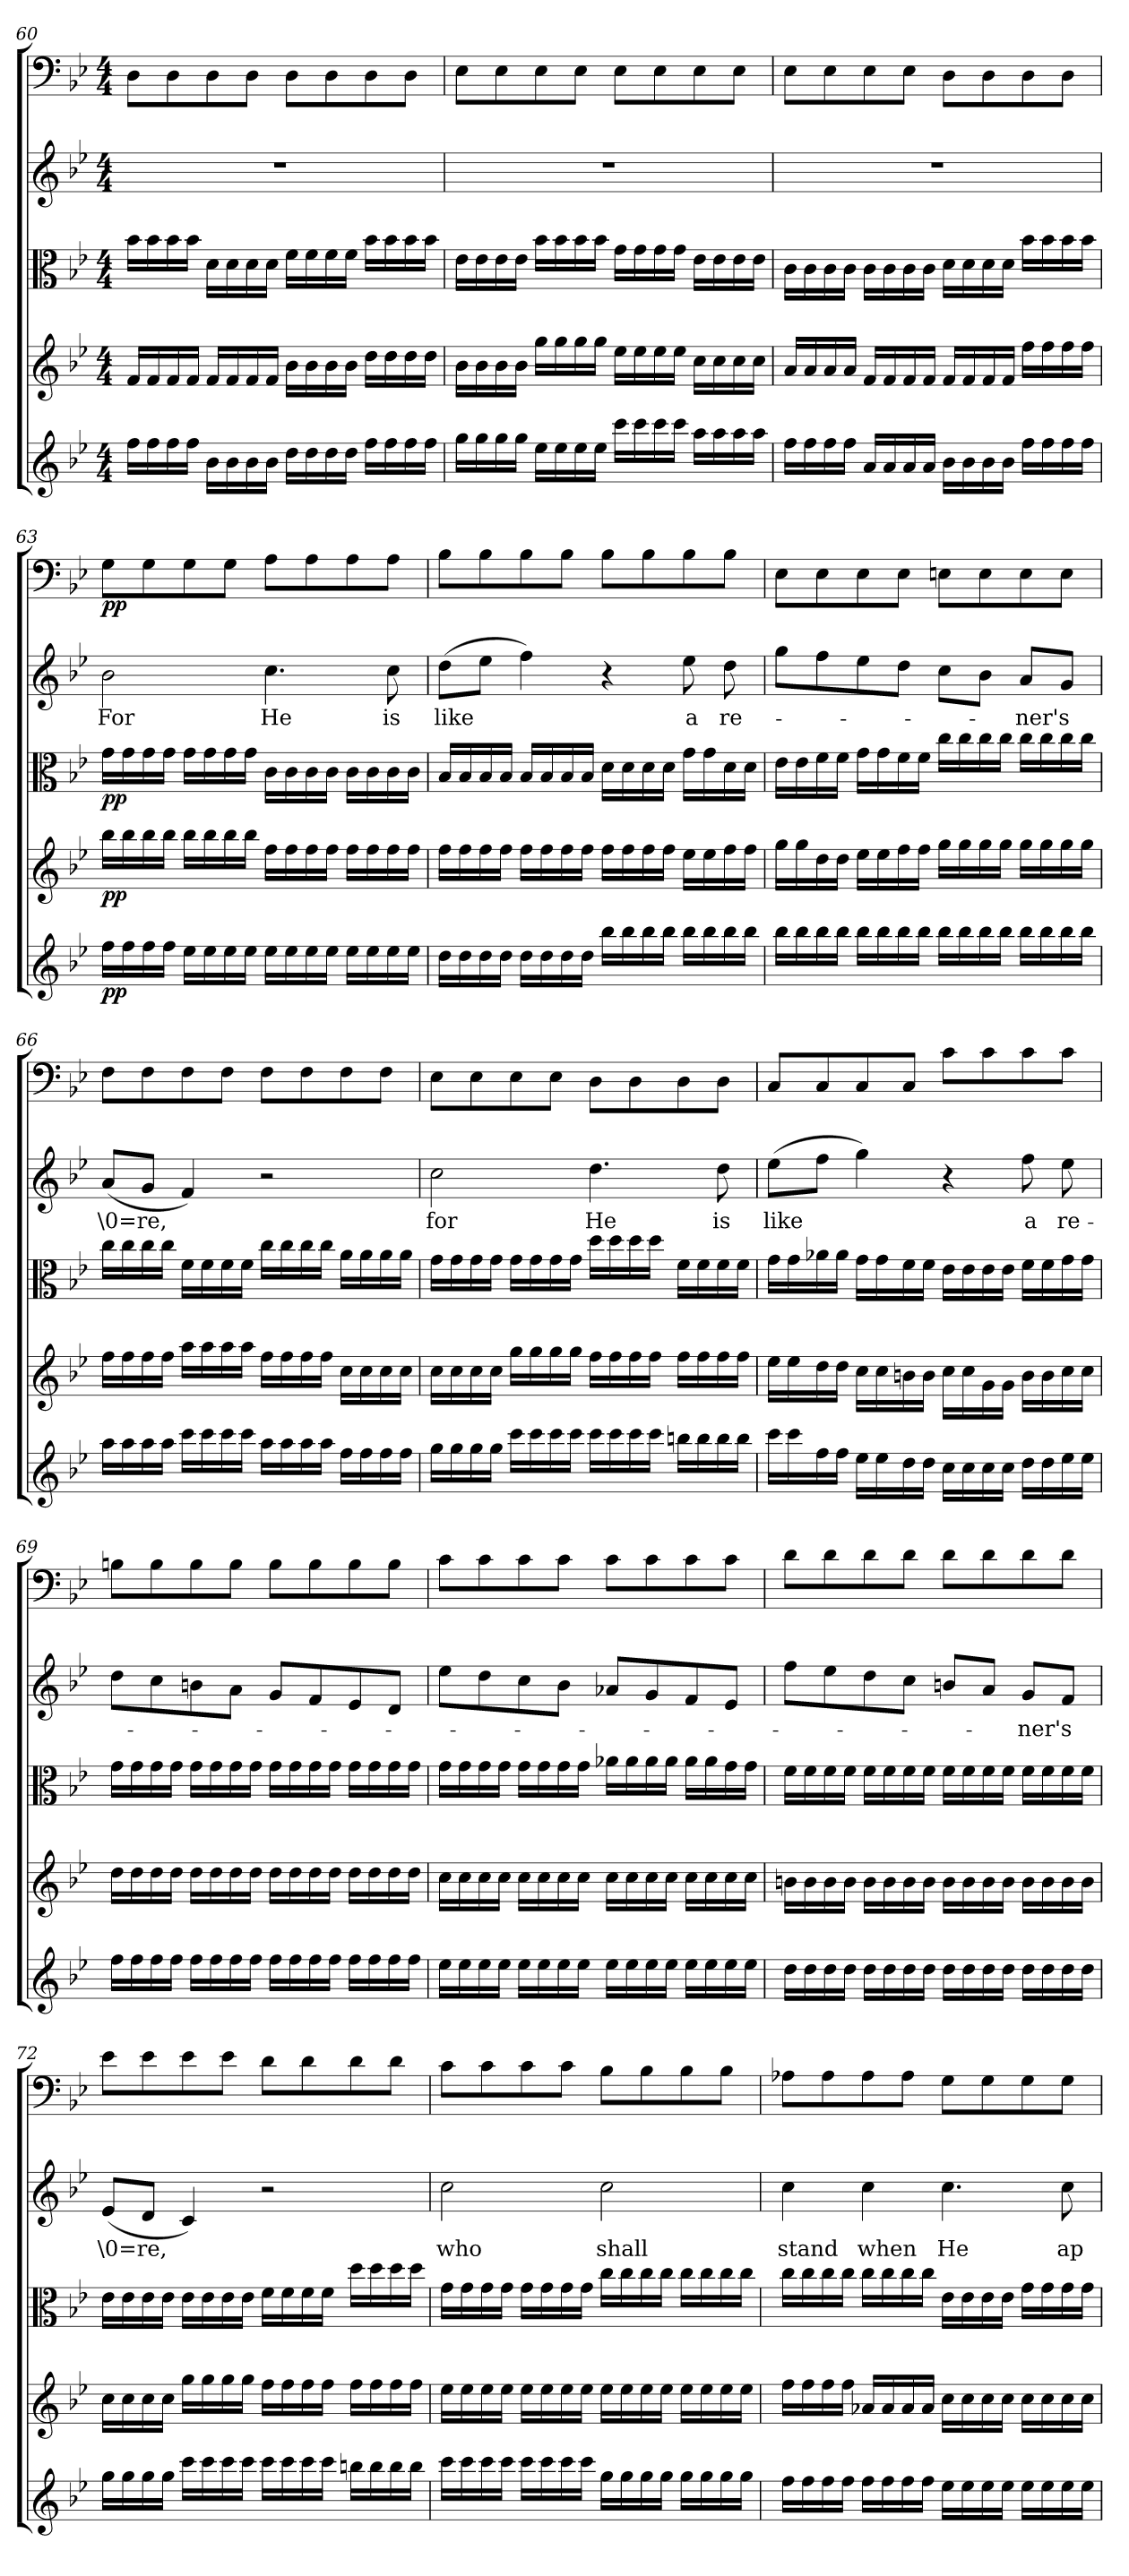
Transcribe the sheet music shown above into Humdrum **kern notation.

**kern	**dynam	**kern	**dynam	**kern	**dynam	**kern	**text	**kern	**dynam
*part5	*part5	*part4	*part4	*part3	*part3	*part2	*part2	*part1	*part1
*staff5	*staff5	*staff4	*staff4	*staff3	*staff3	*staff2	*staff2	*staff1	*staff1
*clefG2	*	*clefG2	*	*clefC3	*	*clefG2	*	*clefF4	*
*k[b-e-]	*	*k[b-e-]	*	*k[b-e-]	*	*k[b-e-]	*	*k[b-e-]	*
*g:	*	*g:	*	*g:	*	*g:	*	*g:	*
*M4/4	*	*M4/4	*	*M4/4	*	*M4/4	*	*M4/4	*
=60	=60	=60	=60	=60	=60	=60	=60	=60	=60
16ff\LL	.	16f/LL	.	16b-\LL	.	1r	.	8D\L	.
16ff\	.	16f/	.	16b-\	.	.	.	.	.
16ff\	.	16f/	.	16b-\	.	.	.	8D\	.
16ff\JJ	.	16f/JJ	.	16b-\JJ	.	.	.	.	.
16b-\LL	.	16f/LL	.	16d\LL	.	.	.	8D\	.
16b-\	.	16f/	.	16d\	.	.	.	.	.
16b-\	.	16f/	.	16d\	.	.	.	8D\J	.
16b-\JJ	.	16f/JJ	.	16d\JJ	.	.	.	.	.
16dd\LL	.	16b-\LL	.	16f\LL	.	.	.	8D\L	.
16dd\	.	16b-\	.	16f\	.	.	.	.	.
16dd\	.	16b-\	.	16f\	.	.	.	8D\	.
16dd\JJ	.	16b-\JJ	.	16f\JJ	.	.	.	.	.
16ff\LL	.	16dd\LL	.	16b-\LL	.	.	.	8D\	.
16ff\	.	16dd\	.	16b-\	.	.	.	.	.
16ff\	.	16dd\	.	16b-\	.	.	.	8D\J	.
16ff\JJ	.	16dd\JJ	.	16b-\JJ	.	.	.	.	.
=61	=61	=61	=61	=61	=61	=61	=61	=61	=61
16gg\LL	.	16b-\LL	.	16e-\LL	.	1r	.	8E-\L	.
16gg\	.	16b-\	.	16e-\	.	.	.	.	.
16gg\	.	16b-\	.	16e-\	.	.	.	8E-\	.
16gg\JJ	.	16b-\JJ	.	16e-\JJ	.	.	.	.	.
16ee-\LL	.	16gg\LL	.	16b-\LL	.	.	.	8E-\	.
16ee-\	.	16gg\	.	16b-\	.	.	.	.	.
16ee-\	.	16gg\	.	16b-\	.	.	.	8E-\J	.
16ee-\JJ	.	16gg\JJ	.	16b-\JJ	.	.	.	.	.
16ccc\LL	.	16ee-\LL	.	16g\LL	.	.	.	8E-\L	.
16ccc\	.	16ee-\	.	16g\	.	.	.	.	.
16ccc\	.	16ee-\	.	16g\	.	.	.	8E-\	.
16ccc\JJ	.	16ee-\JJ	.	16g\JJ	.	.	.	.	.
16aa\LL	.	16cc\LL	.	16e-\LL	.	.	.	8E-\	.
16aa\	.	16cc\	.	16e-\	.	.	.	.	.
16aa\	.	16cc\	.	16e-\	.	.	.	8E-\J	.
16aa\JJ	.	16cc\JJ	.	16e-\JJ	.	.	.	.	.
=62	=62	=62	=62	=62	=62	=62	=62	=62	=62
16ff\LL	.	16a/LL	.	16c\LL	.	1r	.	8E-\L	.
16ff\	.	16a/	.	16c\	.	.	.	.	.
16ff\	.	16a/	.	16c\	.	.	.	8E-\	.
16ff\JJ	.	16a/JJ	.	16c\JJ	.	.	.	.	.
16a/LL	.	16f/LL	.	16c\LL	.	.	.	8E-\	.
16a/	.	16f/	.	16c\	.	.	.	.	.
16a/	.	16f/	.	16c\	.	.	.	8E-\J	.
16a/JJ	.	16f/JJ	.	16c\JJ	.	.	.	.	.
16b-\LL	.	16f/LL	.	16d\LL	.	.	.	8D\L	.
16b-\	.	16f/	.	16d\	.	.	.	.	.
16b-\	.	16f/	.	16d\	.	.	.	8D\	.
16b-\JJ	.	16f/JJ	.	16d\JJ	.	.	.	.	.
16ff\LL	.	16ff\LL	.	16b-\LL	.	.	.	8D\	.
16ff\	.	16ff\	.	16b-\	.	.	.	.	.
16ff\	.	16ff\	.	16b-\	.	.	.	8D\J	.
16ff\JJ	.	16ff\JJ	.	16b-\JJ	.	.	.	.	.
=63	=63	=63	=63	=63	=63	=63	=63	=63	=63
16ff\LL	pp	16bb-\LL	pp	16g\LL	pp	2b-\	For	8G\L	pp
16ff\	.	16bb-\	.	16g\	.	.	.	.	.
16ff\	.	16bb-\	.	16g\	.	.	.	8G\	.
16ff\JJ	.	16bb-\JJ	.	16g\JJ	.	.	.	.	.
16ee-\LL	.	16bb-\LL	.	16g\LL	.	.	.	8G\	.
16ee-\	.	16bb-\	.	16g\	.	.	.	.	.
16ee-\	.	16bb-\	.	16g\	.	.	.	8G\J	.
16ee-\JJ	.	16bb-\JJ	.	16g\JJ	.	.	.	.	.
16ee-\LL	.	16ff\LL	.	16c\LL	.	4.cc\	He	8A\L	.
16ee-\	.	16ff\	.	16c\	.	.	.	.	.
16ee-\	.	16ff\	.	16c\	.	.	.	8A\	.
16ee-\JJ	.	16ff\JJ	.	16c\JJ	.	.	.	.	.
16ee-\LL	.	16ff\LL	.	16c\LL	.	.	.	8A\	.
16ee-\	.	16ff\	.	16c\	.	.	.	.	.
16ee-\	.	16ff\	.	16c\	.	8cc\	is	8A\J	.
16ee-\JJ	.	16ff\JJ	.	16c\JJ	.	.	.	.	.
=64	=64	=64	=64	=64	=64	=64	=64	=64	=64
16dd\LL	.	16ff\LL	.	16B-/LL	.	(8dd\L	like	8B-\L	.
16dd\	.	16ff\	.	16B-/	.	.	.	.	.
16dd\	.	16ff\	.	16B-/	.	8ee-\J	.	8B-\	.
16dd\JJ	.	16ff\JJ	.	16B-/JJ	.	.	.	.	.
16dd\LL	.	16ff\LL	.	16B-/LL	.	4ff\)	.	8B-\	.
16dd\	.	16ff\	.	16B-/	.	.	.	.	.
16dd\	.	16ff\	.	16B-/	.	.	.	8B-\J	.
16dd\JJ	.	16ff\JJ	.	16B-/JJ	.	.	.	.	.
16bb-\LL	.	16ff\LL	.	16d\LL	.	4r	.	8B-\L	.
16bb-\	.	16ff\	.	16d\	.	.	.	.	.
16bb-\	.	16ff\	.	16d\	.	.	.	8B-\	.
16bb-\JJ	.	16ff\JJ	.	16d\JJ	.	.	.	.	.
16bb-\LL	.	16ee-\LL	.	16g\LL	.	8ee-\	a	8B-\	.
16bb-\	.	16ee-\	.	16g\	.	.	.	.	.
16bb-\	.	16ff\	.	16d\	.	8dd\	re-	8B-\J	.
16bb-\JJ	.	16ff\JJ	.	16d\JJ	.	.	.	.	.
=65	=65	=65	=65	=65	=65	=65	=65	=65	=65
16bb-\LL	.	16gg\LL	.	16e-\LL	.	8gg\L	.	8E-\L	.
16bb-\	.	16gg\	.	16e-\	.	.	.	.	.
16bb-\	.	16dd\	.	16f\	.	8ff\	.	8E-\	.
16bb-\JJ	.	16dd\JJ	.	16f\JJ	.	.	.	.	.
16bb-\LL	.	16ee-\LL	.	16g\LL	.	8ee-\	.	8E-\	.
16bb-\	.	16ee-\	.	16g\	.	.	.	.	.
16bb-\	.	16ff\	.	16f\	.	8dd\J	.	8E-\J	.
16bb-\JJ	.	16ff\JJ	.	16f\JJ	.	.	.	.	.
16bb-\LL	.	16gg\LL	.	16cc\LL	.	8cc\L	.	8En\L	.
16bb-\	.	16gg\	.	16cc\	.	.	.	.	.
16bb-\	.	16gg\	.	16cc\	.	8b-\J	.	8E\	.
16bb-\JJ	.	16gg\JJ	.	16cc\JJ	.	.	.	.	.
16bb-\LL	.	16gg\LL	.	16cc\LL	.	8a/L	-ner's	8E\	.
16bb-\	.	16gg\	.	16cc\	.	.	.	.	.
16bb-\	.	16gg\	.	16cc\	.	8g/J	.	8E\J	.
16bb-\JJ	.	16gg\JJ	.	16cc\JJ	.	.	.	.	.
=66	=66	=66	=66	=66	=66	=66	=66	=66	=66
16aa\LL	.	16ff\LL	.	16cc\LL	.	(8a/L	\0=re,	8F\L	.
16aa\	.	16ff\	.	16cc\	.	.	.	.	.
16aa\	.	16ff\	.	16cc\	.	8g/J	.	8F\	.
16aa\JJ	.	16ff\JJ	.	16cc\JJ	.	.	.	.	.
16ccc\LL	.	16aa\LL	.	16f\LL	.	4f/)	.	8F\	.
16ccc\	.	16aa\	.	16f\	.	.	.	.	.
16ccc\	.	16aa\	.	16f\	.	.	.	8F\J	.
16ccc\JJ	.	16aa\JJ	.	16f\JJ	.	.	.	.	.
16aa\LL	.	16ff\LL	.	16cc\LL	.	2r	.	8F\L	.
16aa\	.	16ff\	.	16cc\	.	.	.	.	.
16aa\	.	16ff\	.	16cc\	.	.	.	8F\	.
16aa\JJ	.	16ff\JJ	.	16cc\JJ	.	.	.	.	.
16ff\LL	.	16cc\LL	.	16a\LL	.	.	.	8F\	.
16ff\	.	16cc\	.	16a\	.	.	.	.	.
16ff\	.	16cc\	.	16a\	.	.	.	8F\J	.
16ff\JJ	.	16cc\JJ	.	16a\JJ	.	.	.	.	.
=67	=67	=67	=67	=67	=67	=67	=67	=67	=67
16gg\LL	.	16cc\LL	.	16g\LL	.	2cc\	for	8E-\L	.
16gg\	.	16cc\	.	16g\	.	.	.	.	.
16gg\	.	16cc\	.	16g\	.	.	.	8E-\	.
16gg\JJ	.	16cc\JJ	.	16g\JJ	.	.	.	.	.
16ccc\LL	.	16gg\LL	.	16g\LL	.	.	.	8E-\	.
16ccc\	.	16gg\	.	16g\	.	.	.	.	.
16ccc\	.	16gg\	.	16g\	.	.	.	8E-\J	.
16ccc\JJ	.	16gg\JJ	.	16g\JJ	.	.	.	.	.
16ccc\LL	.	16ff\LL	.	16dd\LL	.	4.dd\	He	8D\L	.
16ccc\	.	16ff\	.	16dd\	.	.	.	.	.
16ccc\	.	16ff\	.	16dd\	.	.	.	8D\	.
16ccc\JJ	.	16ff\JJ	.	16dd\JJ	.	.	.	.	.
16bbn\LL	.	16ff\LL	.	16f\LL	.	.	.	8D\	.
16bb\	.	16ff\	.	16f\	.	.	.	.	.
16bb\	.	16ff\	.	16f\	.	8dd\	is	8D\J	.
16bb\JJ	.	16ff\JJ	.	16f\JJ	.	.	.	.	.
=68	=68	=68	=68	=68	=68	=68	=68	=68	=68
16ccc\LL	.	16ee-\LL	.	16g\LL	.	(8ee-\L	like	8C/L	.
16ccc\	.	16ee-\	.	16g\	.	.	.	.	.
16ff\	.	16dd\	.	16a-X\	.	8ff\J	.	8C/	.
16ff\JJ	.	16dd\JJ	.	16a-\JJ	.	.	.	.	.
16ee-\LL	.	16cc\LL	.	16g\LL	.	4gg\)	.	8C/	.
16ee-\	.	16cc\	.	16g\	.	.	.	.	.
16dd\	.	16bn\	.	16f\	.	.	.	8C/J	.
16dd\JJ	.	16b\JJ	.	16f\JJ	.	.	.	.	.
16cc\LL	.	16cc\LL	.	16e-\LL	.	4r	.	8c\L	.
16cc\	.	16cc\	.	16e-\	.	.	.	.	.
16cc\	.	16g\	.	16e-\	.	.	.	8c\	.
16cc\JJ	.	16g\JJ	.	16e-\JJ	.	.	.	.	.
16dd\LL	.	16b\LL	.	16f\LL	.	8ff\	a	8c\	.
16dd\	.	16b\	.	16f\	.	.	.	.	.
16ee-\	.	16cc\	.	16g\	.	8ee-\	re-	8c\J	.
16ee-\JJ	.	16cc\JJ	.	16g\JJ	.	.	.	.	.
=69	=69	=69	=69	=69	=69	=69	=69	=69	=69
16ff\LL	.	16dd\LL	.	16g\LL	.	8dd\L	.	8Bn\L	.
16ff\	.	16dd\	.	16g\	.	.	.	.	.
16ff\	.	16dd\	.	16g\	.	8cc\	.	8B\	.
16ff\JJ	.	16dd\JJ	.	16g\JJ	.	.	.	.	.
16ff\LL	.	16dd\LL	.	16g\LL	.	8bn\	.	8B\	.
16ff\	.	16dd\	.	16g\	.	.	.	.	.
16ff\	.	16dd\	.	16g\	.	8a\J	.	8B\J	.
16ff\JJ	.	16dd\JJ	.	16g\JJ	.	.	.	.	.
16ff\LL	.	16dd\LL	.	16g\LL	.	8g/L	.	8B\L	.
16ff\	.	16dd\	.	16g\	.	.	.	.	.
16ff\	.	16dd\	.	16g\	.	8f/	.	8B\	.
16ff\JJ	.	16dd\JJ	.	16g\JJ	.	.	.	.	.
16ff\LL	.	16dd\LL	.	16g\LL	.	8e-/	.	8B\	.
16ff\	.	16dd\	.	16g\	.	.	.	.	.
16ff\	.	16dd\	.	16g\	.	8d/J	.	8B\J	.
16ff\JJ	.	16dd\JJ	.	16g\JJ	.	.	.	.	.
=70	=70	=70	=70	=70	=70	=70	=70	=70	=70
16ee-\LL	.	16cc\LL	.	16g\LL	.	8ee-\L	.	8c\L	.
16ee-\	.	16cc\	.	16g\	.	.	.	.	.
16ee-\	.	16cc\	.	16g\	.	8dd\	.	8c\	.
16ee-\JJ	.	16cc\JJ	.	16g\JJ	.	.	.	.	.
16ee-\LL	.	16cc\LL	.	16g\LL	.	8cc\	.	8c\	.
16ee-\	.	16cc\	.	16g\	.	.	.	.	.
16ee-\	.	16cc\	.	16g\	.	8b-\J	.	8c\J	.
16ee-\JJ	.	16cc\JJ	.	16g\JJ	.	.	.	.	.
16ee-\LL	.	16cc\LL	.	16a-X\LL	.	8a-X/L	.	8c\L	.
16ee-\	.	16cc\	.	16a-\	.	.	.	.	.
16ee-\	.	16cc\	.	16a-\	.	8g/	.	8c\	.
16ee-\JJ	.	16cc\JJ	.	16a-\JJ	.	.	.	.	.
16ee-\LL	.	16cc\LL	.	16a-\LL	.	8f/	.	8c\	.
16ee-\	.	16cc\	.	16a-\	.	.	.	.	.
16ee-\	.	16cc\	.	16g\	.	8e-/J	.	8c\J	.
16ee-\JJ	.	16cc\JJ	.	16g\JJ	.	.	.	.	.
=71	=71	=71	=71	=71	=71	=71	=71	=71	=71
16dd\LL	.	16bn\LL	.	16f\LL	.	8ff\L	.	8d\L	.
16dd\	.	16b\	.	16f\	.	.	.	.	.
16dd\	.	16b\	.	16f\	.	8ee-\	.	8d\	.
16dd\JJ	.	16b\JJ	.	16f\JJ	.	.	.	.	.
16dd\LL	.	16b\LL	.	16f\LL	.	8dd\	.	8d\	.
16dd\	.	16b\	.	16f\	.	.	.	.	.
16dd\	.	16b\	.	16f\	.	8cc\J	.	8d\J	.
16dd\JJ	.	16b\JJ	.	16f\JJ	.	.	.	.	.
16dd\LL	.	16b\LL	.	16f\LL	.	8bn/L	.	8d\L	.
16dd\	.	16b\	.	16f\	.	.	.	.	.
16dd\	.	16b\	.	16f\	.	8a/J	.	8d\	.
16dd\JJ	.	16b\JJ	.	16f\JJ	.	.	.	.	.
16dd\LL	.	16b\LL	.	16f\LL	.	8g/L	-ner's	8d\	.
16dd\	.	16b\	.	16f\	.	.	.	.	.
16dd\	.	16b\	.	16f\	.	8f/J	.	8d\J	.
16dd\JJ	.	16b\JJ	.	16f\JJ	.	.	.	.	.
=72	=72	=72	=72	=72	=72	=72	=72	=72	=72
16gg\LL	.	16cc\LL	.	16e-\LL	.	(8e-/L	\0=re,	8e-\L	.
16gg\	.	16cc\	.	16e-\	.	.	.	.	.
16gg\	.	16cc\	.	16e-\	.	8d/J	.	8e-\	.
16gg\JJ	.	16cc\JJ	.	16e-\JJ	.	.	.	.	.
16ccc\LL	.	16gg\LL	.	16e-\LL	.	4c/)	.	8e-\	.
16ccc\	.	16gg\	.	16e-\	.	.	.	.	.
16ccc\	.	16gg\	.	16e-\	.	.	.	8e-\J	.
16ccc\JJ	.	16gg\JJ	.	16e-\JJ	.	.	.	.	.
16ccc\LL	.	16ff\LL	.	16f\LL	.	2r	.	8d\L	.
16ccc\	.	16ff\	.	16f\	.	.	.	.	.
16ccc\	.	16ff\	.	16f\	.	.	.	8d\	.
16ccc\JJ	.	16ff\JJ	.	16f\JJ	.	.	.	.	.
16bbn\LL	.	16ff\LL	.	16dd\LL	.	.	.	8d\	.
16bb\	.	16ff\	.	16dd\	.	.	.	.	.
16bb\	.	16ff\	.	16dd\	.	.	.	8d\J	.
16bb\JJ	.	16ff\JJ	.	16dd\JJ	.	.	.	.	.
=73	=73	=73	=73	=73	=73	=73	=73	=73	=73
16ccc\LL	.	16ee-\LL	.	16g\LL	.	2cc\	who	8c\L	.
16ccc\	.	16ee-\	.	16g\	.	.	.	.	.
16ccc\	.	16ee-\	.	16g\	.	.	.	8c\	.
16ccc\JJ	.	16ee-\JJ	.	16g\JJ	.	.	.	.	.
16ccc\LL	.	16ee-\LL	.	16g\LL	.	.	.	8c\	.
16ccc\	.	16ee-\	.	16g\	.	.	.	.	.
16ccc\	.	16ee-\	.	16g\	.	.	.	8c\J	.
16ccc\JJ	.	16ee-\JJ	.	16g\JJ	.	.	.	.	.
16gg\LL	.	16ee-\LL	.	16cc\LL	.	2cc\	shall	8B-\L	.
16gg\	.	16ee-\	.	16cc\	.	.	.	.	.
16gg\	.	16ee-\	.	16cc\	.	.	.	8B-\	.
16gg\JJ	.	16ee-\JJ	.	16cc\JJ	.	.	.	.	.
16gg\LL	.	16ee-\LL	.	16cc\LL	.	.	.	8B-\	.
16gg\	.	16ee-\	.	16cc\	.	.	.	.	.
16gg\	.	16ee-\	.	16cc\	.	.	.	8B-\J	.
16gg\JJ	.	16ee-\JJ	.	16cc\JJ	.	.	.	.	.
=74	=74	=74	=74	=74	=74	=74	=74	=74	=74
16ff\LL	.	16ff\LL	.	16cc\LL	.	4cc\	stand	8A-X\L	.
16ff\	.	16ff\	.	16cc\	.	.	.	.	.
16ff\	.	16ff\	.	16cc\	.	.	.	8A-\	.
16ff\JJ	.	16ff\JJ	.	16cc\JJ	.	.	.	.	.
16ff\LL	.	16a-X/LL	.	16cc\LL	.	4cc\	when	8A-\	.
16ff\	.	16a-/	.	16cc\	.	.	.	.	.
16ff\	.	16a-/	.	16cc\	.	.	.	8A-\J	.
16ff\JJ	.	16a-/JJ	.	16cc\JJ	.	.	.	.	.
16ee-\LL	.	16cc\LL	.	16e-\LL	.	4.cc\	He	8G\L	.
16ee-\	.	16cc\	.	16e-\	.	.	.	.	.
16ee-\	.	16cc\	.	16e-\	.	.	.	8G\	.
16ee-\JJ	.	16cc\JJ	.	16e-\JJ	.	.	.	.	.
16ee-\LL	.	16cc\LL	.	16g\LL	.	.	.	8G\	.
16ee-\	.	16cc\	.	16g\	.	.	.	.	.
16ee-\	.	16cc\	.	16g\	.	8cc\	ap-	8G\J	.
16ee-\JJ	.	16cc\JJ	.	16g\JJ	.	.	.	.	.
=	=	=	=	=	=	=	=	=	=
*-	*-	*-	*-	*-	*-	*-	*-	*-	*-
